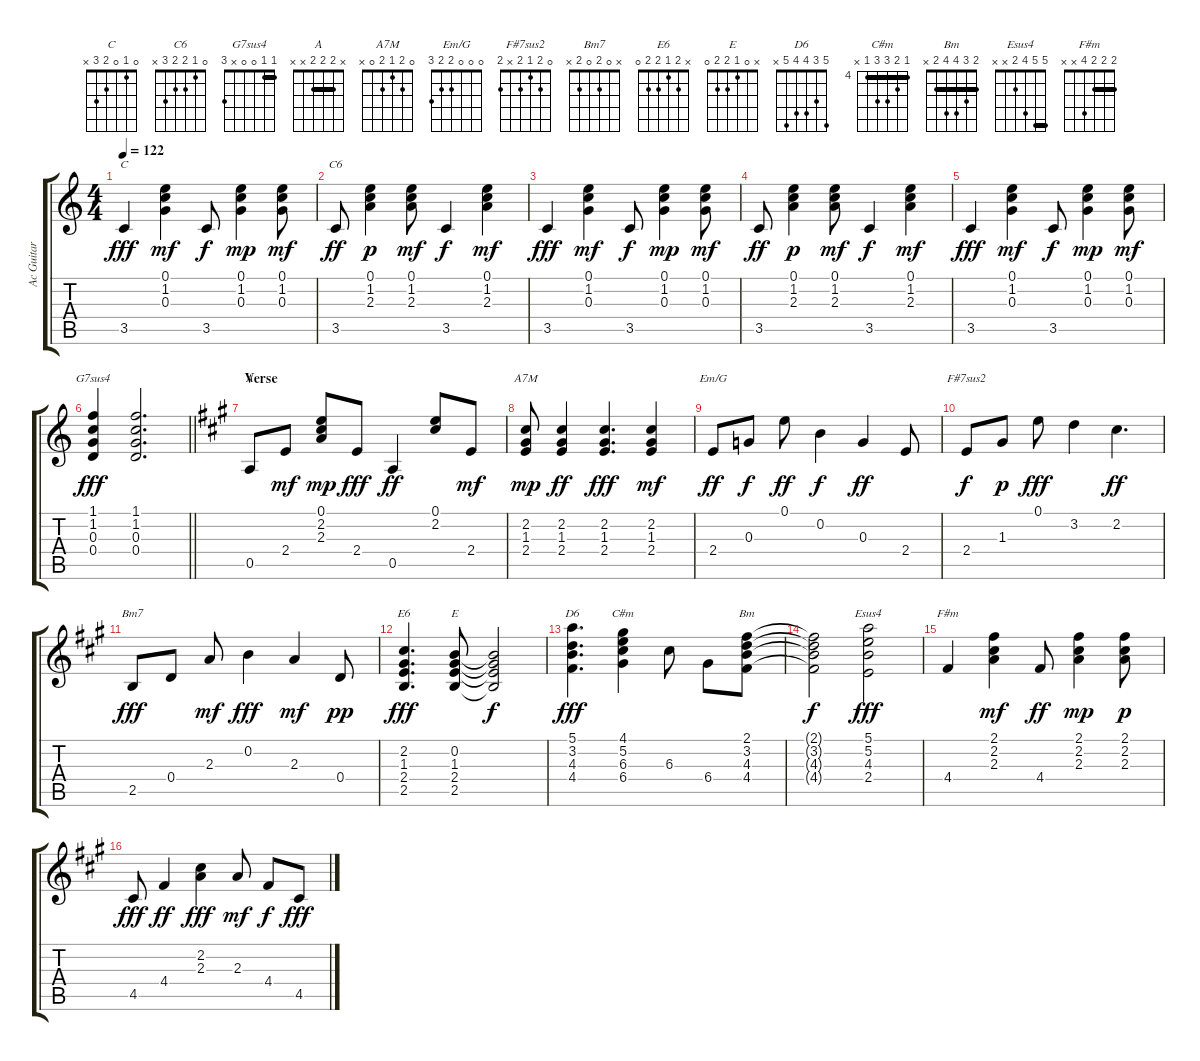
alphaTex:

\track ("Ac Guitar 1" "Ac Guitar ") {instrument acousticguitarnylon}
\staff {score tabs}
\tuning (E4 B3 G3 D3 A2 E2) {hide}
\chord ("C" 0 1 0 2 3 x)
\chord ("C6" 0 1 2 2 3 x)
\chord ("G7sus4" 1 1 0 0 x 3) {barre 1}
\chord ("A" x 2 2 2 x x) {barre 2}
\chord ("A7M" 0 2 1 2 0 x)
\chord ("Em/G" 0 0 0 2 2 3)
\chord ("F#7sus2" 0 2 1 2 x 2)
\chord ("Bm7" x 0 2 0 2 x)
\chord ("E6" x 2 1 2 2 0)
\chord ("E" x 0 1 2 2 0)
\chord ("D6" 5 3 4 4 5 x)
\chord ("C#m" 4 5 6 6 4 x) {firstfret 4 barre 4}
\chord ("Bm" 2 3 4 4 2 x) {barre 2}
\chord ("Esus4" 5 5 4 2 x x) {barre 5}
\chord ("F#m" 2 2 2 4 x x) {barre 2}
\ts (4 4)
\tempo 122
\clef g2
\ks c
3.5.4{ch "C" dy fff} (0.1 1.2 0.3).4{dy mf} 3.5.8{dy f} (0.1 1.2 0.3).4{dy mp} (0.1 1.2 0.3).8{dy mf} |
3.5.8{ch "C6" dy ff} (0.1 1.2 2.3).4{dy p} (0.1 1.2 2.3).8{dy mf} 3.5.4{dy f} (0.1 1.2 2.3).4{dy mf} |
3.5.4{dy fff} (0.1 1.2 0.3).4{dy mf} 3.5.8{dy f} (0.1 1.2 0.3).4{dy mp} (0.1 1.2 0.3).8{dy mf} |
3.5.8{dy ff} (0.1 1.2 2.3).4{dy p} (0.1 1.2 2.3).8{dy mf} 3.5.4{dy f} (0.1 1.2 2.3).4{dy mf} |
3.5.4{dy fff} (0.1 1.2 0.3).4{dy mf} 3.5.8{dy f} (0.1 1.2 0.3).4{dy mp} (0.1 1.2 0.3).8{dy mf} |
\barLineRight lightlight
(1.1 1.2 0.3 0.4).4{ch "G7sus4" dy fff} (1.1 1.2 0.3 0.4).2{d} |
\section ("" "Verse")
\ks a
0.5.8{ch "A"} 2.4.8{dy mf} (0.1 2.2 2.3).8{dy mp} 2.4.8{dy fff} 0.5.4{dy ff} (0.1 2.2).8 2.4.8{dy mf} |
(2.2 1.3 2.4).8{ch "A7M" dy mp} (2.2 1.3 2.4).4{dy ff} (2.2 1.3 2.4).4{d dy fff} (2.2 1.3 2.4).4{dy mf} |
2.4.8{ch "Em/G" dy ff} 0.3.8{dy f} 0.1.8{dy ff} 0.2.4{dy f} 0.3.4{dy ff} 2.4.8 |
2.4.8{ch "F#7sus2" dy f} 1.3.8{dy p} 0.1.8{dy fff} 3.2.4 2.2.4{d dy ff} |
2.5.8{ch "Bm7" dy fff} 0.4.8 2.3.8{dy mf} 0.2.4{dy fff} 2.3.4{dy mf} 0.4.8{dy pp} |
(2.2 1.3 2.4 2.5).4{d ch "E6" dy fff} (0.2 1.3 2.4 2.5).8{ch "E"} (0.2{t} 1.3{t} 2.4{t} 2.5{t}).2{dy f} |
(5.1 3.2 4.3 4.4).4{d ch "D6" dy fff} (4.1 5.2 6.3 6.4).4{ch "C#m"} 6.3.8 6.4.8 (2.1 3.2 4.3 4.4).8{ch "Bm"} |
(2.1{t} 3.2{t} 4.3{t} 4.4{t}).2{dy f} (5.1 5.2 4.3 2.4).2{ch "Esus4" dy fff} |
4.4.4{ch "F#m"} (2.1 2.2 2.3).4{dy mf} 4.4.8{dy ff} (2.1 2.2 2.3).4{dy mp} (2.1 2.2 2.3).8{dy p} |
4.5.8{dy fff} 4.4.4{dy ff} (2.2 2.3).4{dy fff} 2.3.8{dy mf} 4.4.8{dy f} 4.5.8{dy fff}
